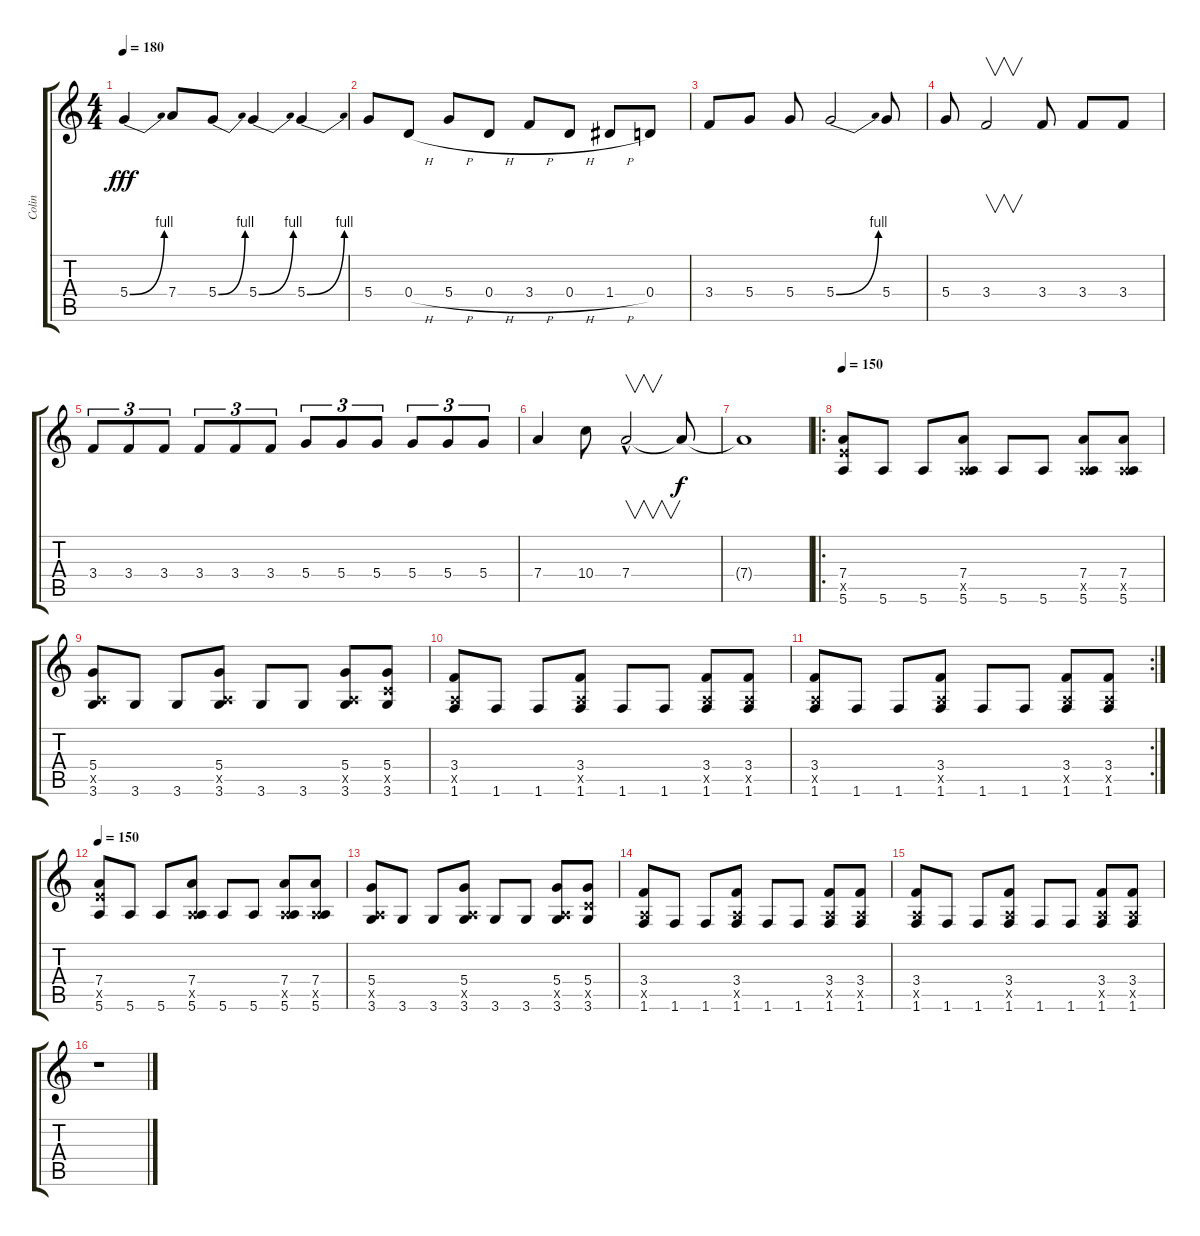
\track ("Colin" "Colin") {instrument distortionguitar}
\staff {score tabs}
\tuning (E4 B3 G3 D3 A2 E2) {hide}
\ts (4 4)
\tempo 180
\clef g2
\ks c
5.4{be (bend 0 0 60 4)}.4{dy fff} 7.4.8 5.4{be (bend 0 0 60 4)}.8 5.4{be (bend 0 0 60 4)}.4 5.4{be (bend 0 0 60 4)}.4 |
5.4.8 0.4{h}.8 5.4{h}.8 0.4{h}.8 3.4{h}.8 0.4{h}.8 1.4{h}.8 0.4.8 |
3.4.8 5.4.8 5.4.8 5.4{be (bend 0 0 60 4)}.2 5.4.8 |
5.4.8 3.4.2{v} 3.4.8 3.4.8 3.4.8 |
3.4.8{tu (3 2)} 3.4.8{tu (3 2)} 3.4.8{tu (3 2)} 3.4.8{tu (3 2)} 3.4.8{tu (3 2)} 3.4.8{tu (3 2)} 5.4.8{tu (3 2)} 5.4.8{tu (3 2)} 5.4.8{tu (3 2)} 5.4.8{tu (3 2)} 5.4.8{tu (3 2)} 5.4.8{tu (3 2)} |
7.4.4 10.4.8 7.4{hac}.2{v} 7.4{t}.8{dy f} |
7.4{t}.1 |
\ro
\tempo 150
(7.4 7.5{x} 5.6).8 5.6.8 5.6.8 (7.4 0.5{x} 5.6).8 5.6.8 5.6.8 (7.4 0.5{x} 5.6).8 (7.4 0.5{x} 5.6).8 |
(5.4 0.5{x} 3.6).8 3.6.8 3.6.8 (5.4 0.5{x} 3.6).8 3.6.8 3.6.8 (5.4 0.5{x} 3.6).8 (5.4 3.5{x} 3.6).8 |
(3.4 0.5{x} 1.6).8 1.6.8 1.6.8 (3.4 0.5{x} 1.6).8 1.6.8 1.6.8 (3.4 0.5{x} 1.6).8 (3.4 0.5{x} 1.6).8 |
\rc 2
(3.4 0.5{x} 1.6).8 1.6.8 1.6.8 (3.4 0.5{x} 1.6).8 1.6.8 1.6.8 (3.4 0.5{x} 1.6).8 (3.4 0.5{x} 1.6).8 |
\tempo 150
(7.4 7.5{x} 5.6).8 5.6.8 5.6.8 (7.4 0.5{x} 5.6).8 5.6.8 5.6.8 (7.4 0.5{x} 5.6).8 (7.4 0.5{x} 5.6).8 |
(5.4 0.5{x} 3.6).8 3.6.8 3.6.8 (5.4 0.5{x} 3.6).8 3.6.8 3.6.8 (5.4 0.5{x} 3.6).8 (5.4 3.5{x} 3.6).8 |
(3.4 0.5{x} 1.6).8 1.6.8 1.6.8 (3.4 0.5{x} 1.6).8 1.6.8 1.6.8 (3.4 0.5{x} 1.6).8 (3.4 0.5{x} 1.6).8 |
(3.4 0.5{x} 1.6).8 1.6.8 1.6.8 (3.4 0.5{x} 1.6).8 1.6.8 1.6.8 (3.4 0.5{x} 1.6).8 (3.4 0.5{x} 1.6).8 |
r.1
